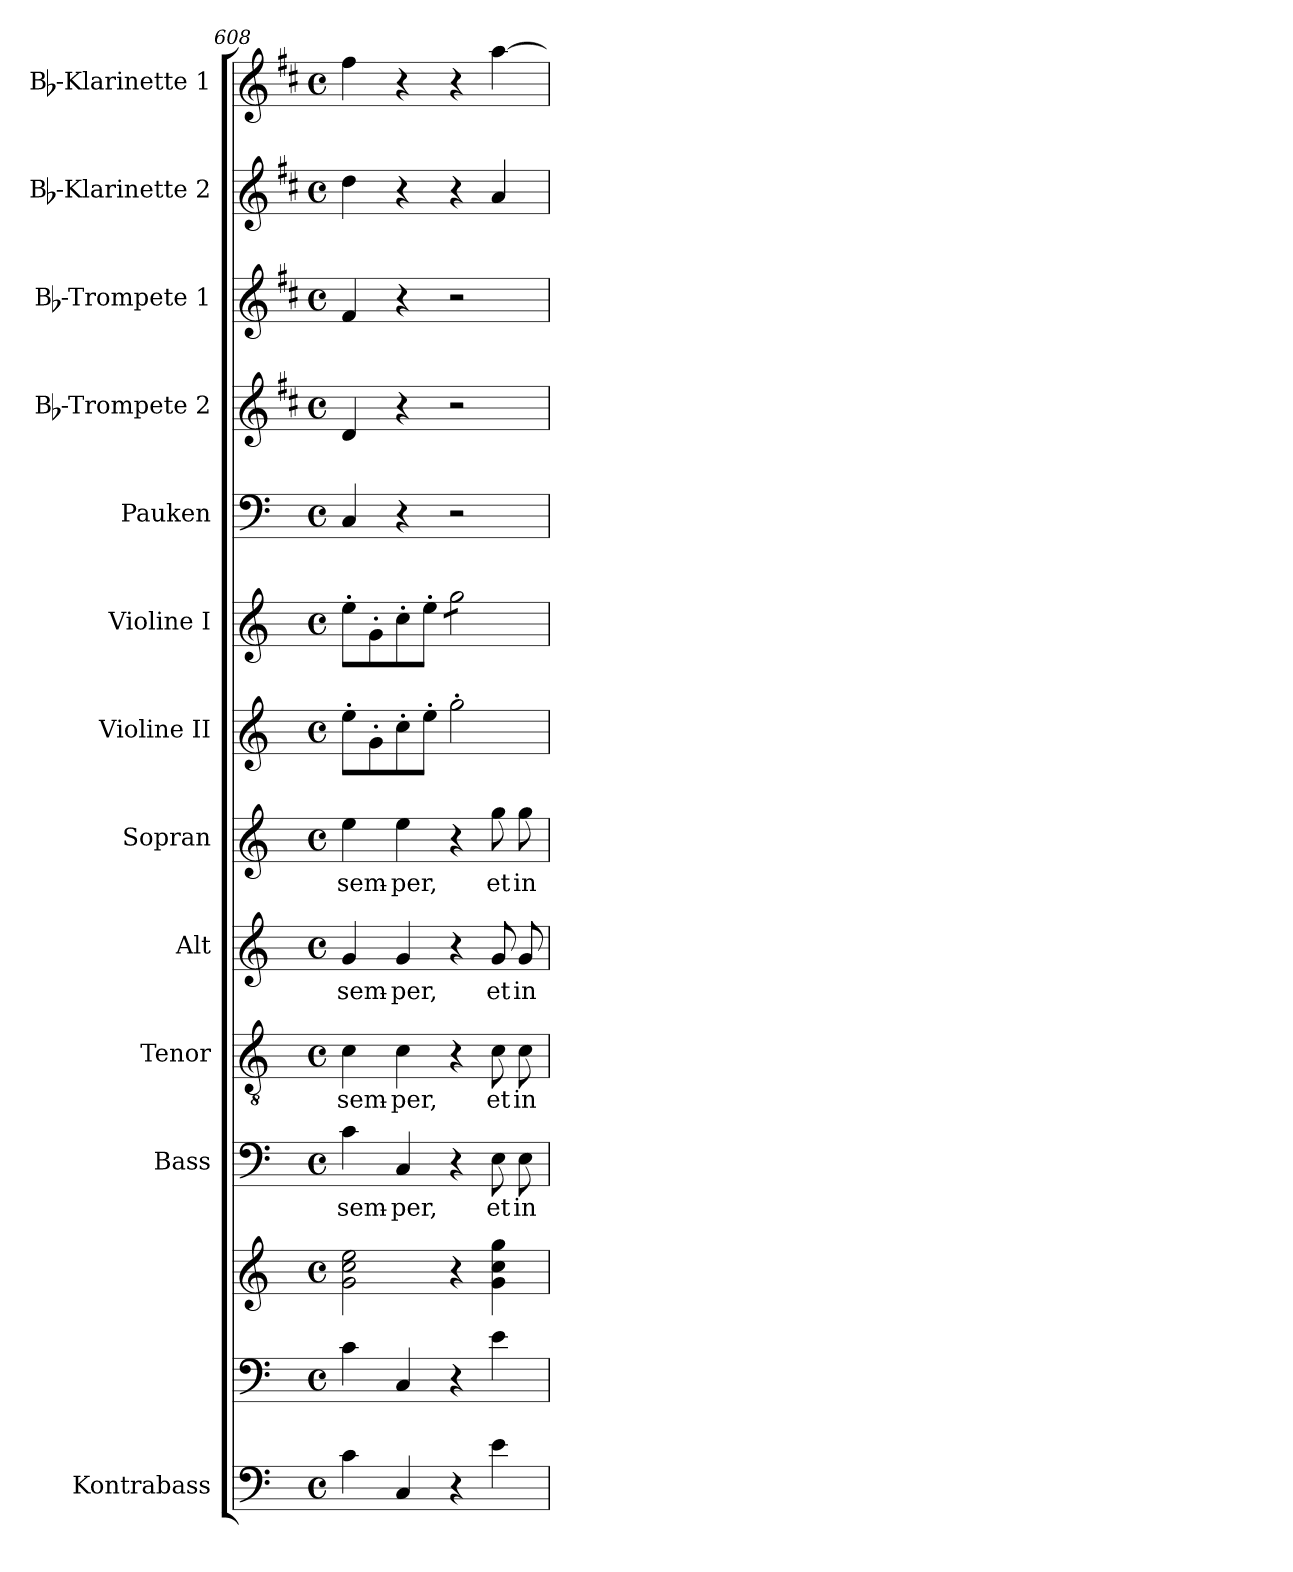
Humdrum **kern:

**kern	**kern	**kern	**kern	**text	**kern	**text	**kern	**text	**kern	**text	**kern	**kern	**kern	**kern	**kern	**kern	**kern
*part13	*part12	*part12	*part11	*part11	*part10	*part10	*part9	*part9	*part8	*part8	*part7	*part6	*part5	*part4	*part3	*part2	*part1
*staff14	*staff13	*staff12	*staff11	*staff11	*staff10	*staff10	*staff9	*staff9	*staff8	*staff8	*staff7	*staff6	*staff5	*staff4	*staff3	*staff2	*staff1
*I"Kontrabass	*	*	*I"Bass	*	*I"Tenor	*	*I"Alt	*	*I"Sopran	*	*I"Violine II	*I"Violine I	*I"Pauken	*I"Bb-Trompete 2	*I"Bb-Trompete 1	*I"Bb-Klarinette 2	*I"Bb-Klarinette 1
*I'Kb.	*	*	*I'B.	*	*I'T.	*	*I'A.	*	*I'S.	*	*I'Vl. II	*I'Vl. I	*I'Pk.	*I'Bb Trp. 2	*I'Bb Trp. 1	*I'Bb Kl. 2	*I'Bb Kl. 1
*clefF4	*clefF4	*clefG2	*clefF4	*	*clefGv2	*	*clefG2	*	*clefG2	*	*clefG2	*clefG2	*clefF4	*clefG2	*clefG2	*clefG2	*clefG2
*ITrd7c12	*	*	*	*	*	*	*	*	*	*	*	*	*	*ITrd1c2	*ITrd1c2	*ITrd1c2	*ITrd1c2
*k[]	*k[]	*k[]	*k[]	*	*k[]	*	*k[]	*	*k[]	*	*k[]	*k[]	*k[]	*k[]	*k[]	*k[]	*k[]
*C:	*C:	*C:	*C:	*	*C:	*	*C:	*	*C:	*	*C:	*C:	*C:	*C:	*C:	*C:	*C:
*M4/4	*M4/4	*M4/4	*M4/4	*	*M4/4	*	*M4/4	*	*M4/4	*	*M4/4	*M4/4	*M4/4	*M4/4	*M4/4	*M4/4	*M4/4
*met(c)	*met(c)	*met(c)	*met(c)	*	*met(c)	*	*met(c)	*	*met(c)	*	*met(c)	*met(c)	*met(c)	*met(c)	*met(c)	*met(c)	*met(c)
=608	=608	=608	=608	=608	=608	=608	=608	=608	=608	=608	=608	=608	=608	=608	=608	=608	=608
!	!	!	!	!LO:LY:b	!	!LO:LY:b	!	!LO:LY:b	!	!LO:LY:b	!	!	!	!	!	!	!
4C\	4c\	2g\ 2cc\ 2ee\	4c\	sem-	4c\	sem-	4g/	sem-	4ee\	sem-	8ee'>\L	8ee'>\L	4C/	4c/	4e/	4cc\	4ee\
.	.	.	.	.	.	.	.	.	.	.	8g'>\	8g'>\	.	.	.	.	.
!	!	!	!	!LO:LY:b	!	!LO:LY:b	!	!LO:LY:b	!	!LO:LY:b	!	!	!	!	!	!	!
4CC/	4C/	.	4C/	-per,	4c\	-per,	4g/	-per,	4ee\	-per,	8cc'>\	8cc'>\	4r	4r	4r	4r	4r
.	.	.	.	.	.	.	.	.	.	.	8ee'>\J	8ee'>\J	.	.	.	.	.
*	*	*	*	*	*	*	*	*	*	*	*	*tremolo	*	*	*	*	*
4r	4r	4r	4r	.	4r	.	4r	.	4r	.	2gg'>\	8gg\L	2r	2r	2r	4r	4r
.	.	.	.	.	.	.	.	.	.	.	.	8gg\	.	.	.	.	.
!	!	!	!	!LO:LY:b	!	!LO:LY:b	!	!LO:LY:b	!	!LO:LY:b	!	!	!	!	!	!	!
4E\	4e\	4g\ 4cc\ 4gg\	8E\	et	8c\	et	8g/	et	8gg\	et	.	8gg\	.	.	.	4g/	[4gg\
!	!	!	!	!LO:LY:b	!	!LO:LY:b	!	!LO:LY:b	!	!LO:LY:b	!	!	!	!	!	!	!
.	.	.	8E\	in	8c\	in	8g/	in	8gg\	in	.	8gg\J	.	.	.	.	.
*	*	*	*	*	*	*	*	*	*	*	*	*Xtremolo	*	*	*	*	*
=	=	=	=	=	=	=	=	=	=	=	=	=	=	=	=	=	=
*-	*-	*-	*-	*-	*-	*-	*-	*-	*-	*-	*-	*-	*-	*-	*-	*-	*-
